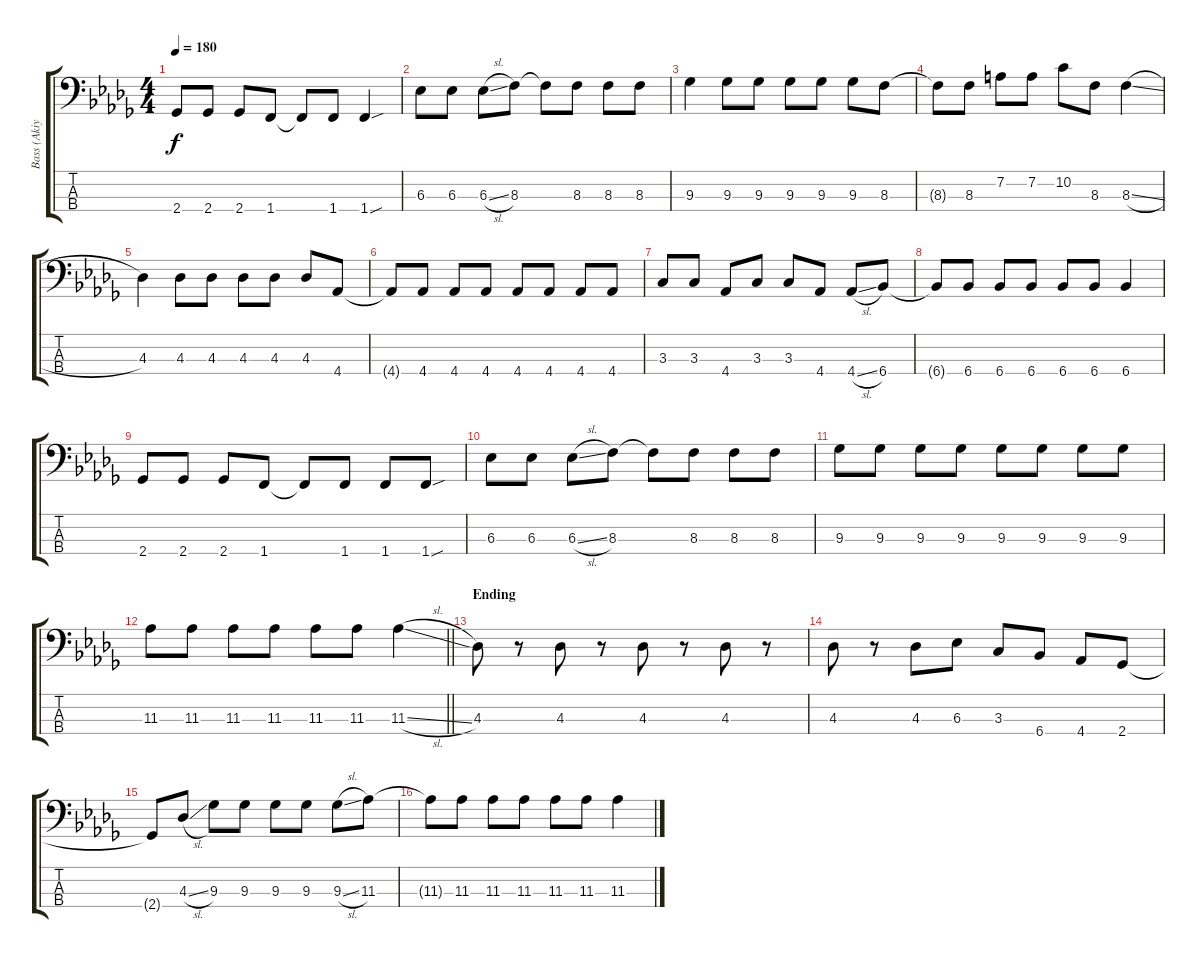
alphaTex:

\track ("Bass (Akiyama Mio)" "Bass (Akiy") {instrument electricbassfinger}
\staff {score tabs}
\tuning (G2 D2 A1 E1) {hide}
\ts (4 4)
\tempo 180
\clef f4
\ks db
2.4.8{dy f} 2.4.8 2.4.8 1.4.8 1.4{t}.8 1.4.8 1.4{sou}.4 |
6.3.8 6.3.8 6.3{sl}.8 8.3.8 8.3{t}.8 8.3.8 8.3.8 8.3.8 |
9.3.4 9.3.8 9.3.8 9.3.8 9.3.8 9.3.8 8.3.8 |
8.3{t}.8 8.3.8 7.2.8 7.2.8 10.2.8 8.3.8 8.3{sl}.4 |
4.3.4 4.3.8 4.3.8 4.3.8 4.3.8 4.3.8 4.4.8 |
4.4{t}.8 4.4.8 4.4.8 4.4.8 4.4.8 4.4.8 4.4.8 4.4.8 |
3.3.8 3.3.8 4.4.8 3.3.8 3.3.8 4.4.8 4.4{sl}.8 6.4.8 |
6.4{t}.8 6.4.8 6.4.8 6.4.8 6.4.8 6.4.8 6.4.4 |
2.4.8 2.4.8 2.4.8 1.4.8 1.4{t}.8 1.4.8 1.4.8 1.4{sou}.8 |
6.3.8 6.3.8 6.3{sl}.8 8.3.8 8.3{t}.8 8.3.8 8.3.8 8.3.8 |
9.3.8 9.3.8 9.3.8 9.3.8 9.3.8 9.3.8 9.3.8 9.3.8 |
\barLineRight lightlight
11.3.8 11.3.8 11.3.8 11.3.8 11.3.8 11.3.8 11.3{sl}.4 |
\section ("" "Ending")
4.3.8 r.8 4.3.8 r.8 4.3.8 r.8 4.3.8 r.8 |
4.3.8 r.8 4.3.8 6.3.8 3.3.8 6.4.8 4.4.8 2.4.8 |
2.4{t}.8 4.3{sl}.8 9.3.8 9.3.8 9.3.8 9.3.8 9.3{sl}.8 11.3.8 |
11.3{t}.8 11.3.8 11.3.8 11.3.8 11.3.8 11.3.8 11.3.4
